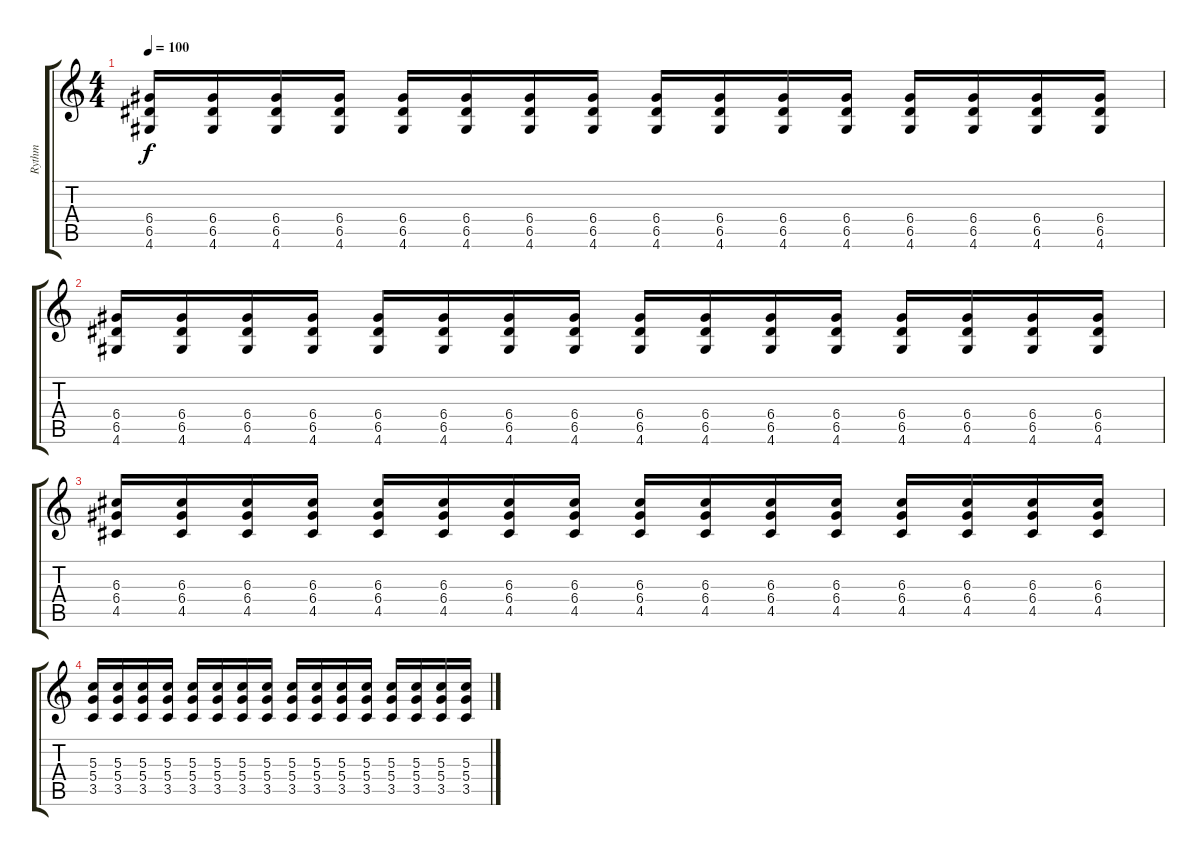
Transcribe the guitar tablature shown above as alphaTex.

\track ("Rythm" "Rythm") {instrument overdrivenguitar}
\staff {score tabs}
\tuning (E4 B3 G3 D3 A2 E2) {hide}
\ts (4 4)
\tempo 100
\clef g2
\ks c
(6.4 6.5 4.6).16{dy f} (6.4 6.5 4.6).16 (6.4 6.5 4.6).16 (6.4 6.5 4.6).16 (6.4 6.5 4.6).16 (6.4 6.5 4.6).16 (6.4 6.5 4.6).16 (6.4 6.5 4.6).16 (6.4 6.5 4.6).16 (6.4 6.5 4.6).16 (6.4 6.5 4.6).16 (6.4 6.5 4.6).16 (6.4 6.5 4.6).16 (6.4 6.5 4.6).16 (6.4 6.5 4.6).16 (6.4 6.5 4.6).16 |
(6.4 6.5 4.6).16 (6.4 6.5 4.6).16 (6.4 6.5 4.6).16 (6.4 6.5 4.6).16 (6.4 6.5 4.6).16 (6.4 6.5 4.6).16 (6.4 6.5 4.6).16 (6.4 6.5 4.6).16 (6.4 6.5 4.6).16 (6.4 6.5 4.6).16 (6.4 6.5 4.6).16 (6.4 6.5 4.6).16 (6.4 6.5 4.6).16 (6.4 6.5 4.6).16 (6.4 6.5 4.6).16 (6.4 6.5 4.6).16 |
(6.3 6.4 4.5).16 (6.3 6.4 4.5).16 (6.3 6.4 4.5).16 (6.3 6.4 4.5).16 (6.3 6.4 4.5).16 (6.3 6.4 4.5).16 (6.3 6.4 4.5).16 (6.3 6.4 4.5).16 (6.3 6.4 4.5).16 (6.3 6.4 4.5).16 (6.3 6.4 4.5).16 (6.3 6.4 4.5).16 (6.3 6.4 4.5).16 (6.3 6.4 4.5).16 (6.3 6.4 4.5).16 (6.3 6.4 4.5).16 |
(5.3 5.4 3.5).16 (5.3 5.4 3.5).16 (5.3 5.4 3.5).16 (5.3 5.4 3.5).16 (5.3 5.4 3.5).16 (5.3 5.4 3.5).16 (5.3 5.4 3.5).16 (5.3 5.4 3.5).16 (5.3 5.4 3.5).16 (5.3 5.4 3.5).16 (5.3 5.4 3.5).16 (5.3 5.4 3.5).16 (5.3 5.4 3.5).16 (5.3 5.4 3.5).16 (5.3 5.4 3.5).16 (5.3 5.4 3.5).16
